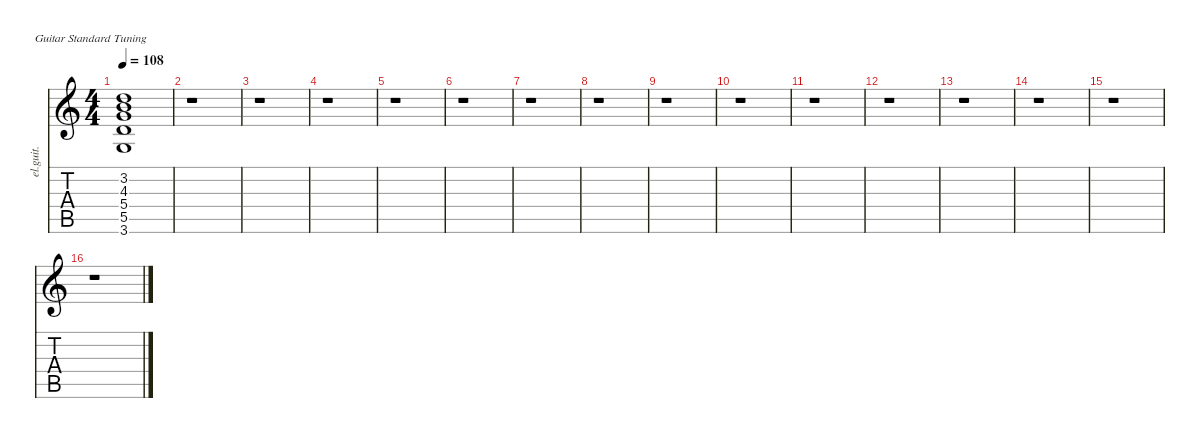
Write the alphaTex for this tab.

\defaultSystemsLayout 4
\hideDynamics
\bracketExtendMode nobrackets
\otherSystemsTrackNameOrientation horizontal
\track ("Clean Guitar" "el.guit.") {instrument electricguitarclean}
\staff {score tabs}
\tuning (E4 B3 G3 D3 A2 E2)
\ts (4 4)
\tempo 108
\clef g2
\ks c
(3.2{t} 4.3{t} 5.4{t} 5.5{t} 3.6{t}).1{dy f beam Up} |
r.1{beam Down} |
r.1{beam Down} |
r.1{beam Down} |
r.1{beam Down} |
r.1{beam Down} |
r.1{beam Down} |
r.1{beam Down} |
r.1{beam Down} |
r.1{beam Down} |
r.1{beam Down} |
r.1{beam Down} |
r.1{beam Down} |
r.1{beam Down} |
r.1{beam Down} |
r.1{beam Down}
